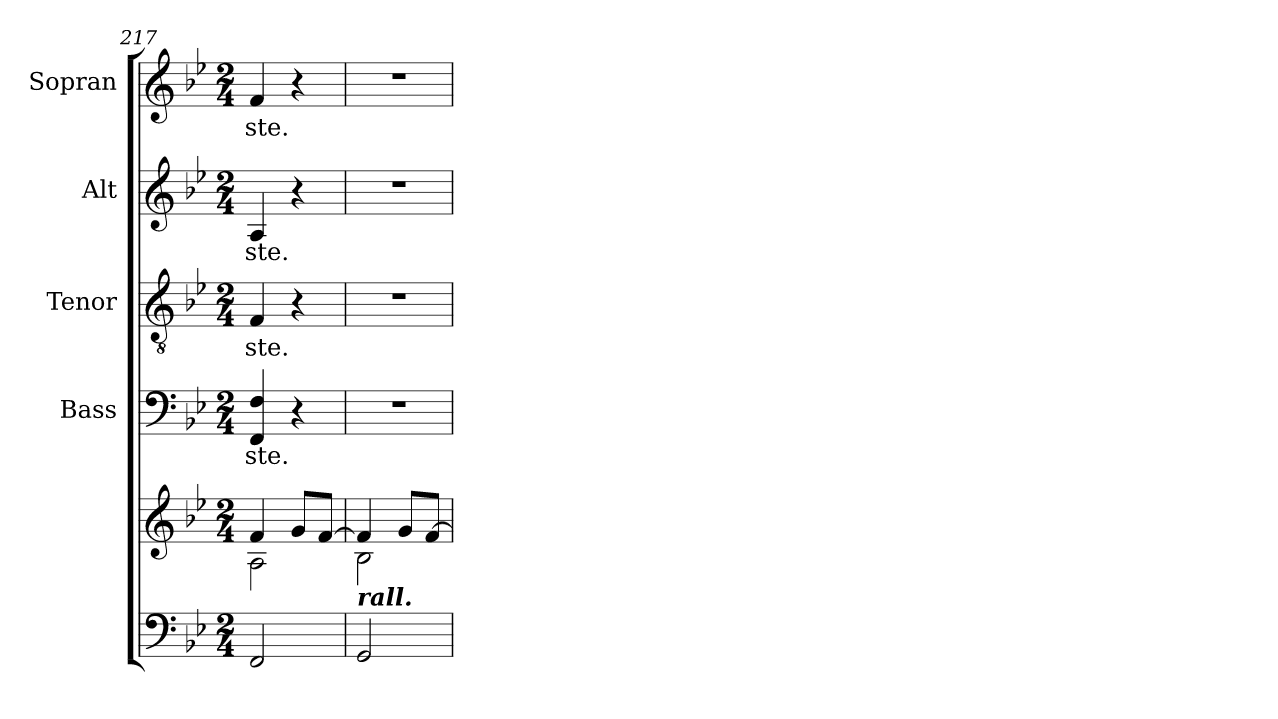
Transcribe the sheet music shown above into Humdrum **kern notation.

**kern	**kern	**kern	**text	**kern	**text	**kern	**text	**kern	**text
*part5	*part5	*part4	*part4	*part3	*part3	*part2	*part2	*part1	*part1
*staff6	*staff5	*staff4	*staff4	*staff3	*staff3	*staff2	*staff2	*staff1	*staff1
*	*	*I"Bass	*	*I"Tenor	*	*I"Alt	*	*I"Sopran	*
*	*	*I'B.	*	*I'T.	*	*I'A.	*	*I'S.	*
*clefF4	*clefG2	*clefF4	*	*clefGv2	*	*clefG2	*	*clefG2	*
*k[b-e-]	*k[b-e-]	*k[b-e-]	*	*k[b-e-]	*	*k[b-e-]	*	*k[b-e-]	*
*B-:	*B-:	*B-:	*	*B-:	*	*B-:	*	*B-:	*
*M2/4	*M2/4	*M2/4	*	*M2/4	*	*M2/4	*	*M2/4	*
=217	=217	=217	=217	=217	=217	=217	=217	=217	=217
*	*^	*	*	*	*	*	*	*	*
!	!	!	!	!LO:LY:b	!	!LO:LY:b	!	!LO:LY:b	!	!LO:LY:b
2FF/	4f/	2A\	4FF/ 4F/	-ste.	4F/	-ste.	4A/	-ste.	4f/	-ste.
.	8g/L	.	4r	.	4r	.	4r	.	4r	.
.	[>8f/J	.	.	.	.	.	.	.	.	.
=218	=218	=218	=218	=218	=218	=218	=218	=218	=218	=218
!	!LO:TX:b:Bi:t=rall.	!	!	!	!	!	!	!	!	!
2GG/	4f/]	2B-\	2r	.	2r	.	2r	.	2r	.
.	8g/L	.	.	.	.	.	.	.	.	.
.	[>8f/J	.	.	.	.	.	.	.	.	.
*	*v	*v	*	*	*	*	*	*	*	*
=	=	=	=	=	=	=	=	=	=
*-	*-	*-	*-	*-	*-	*-	*-	*-	*-
